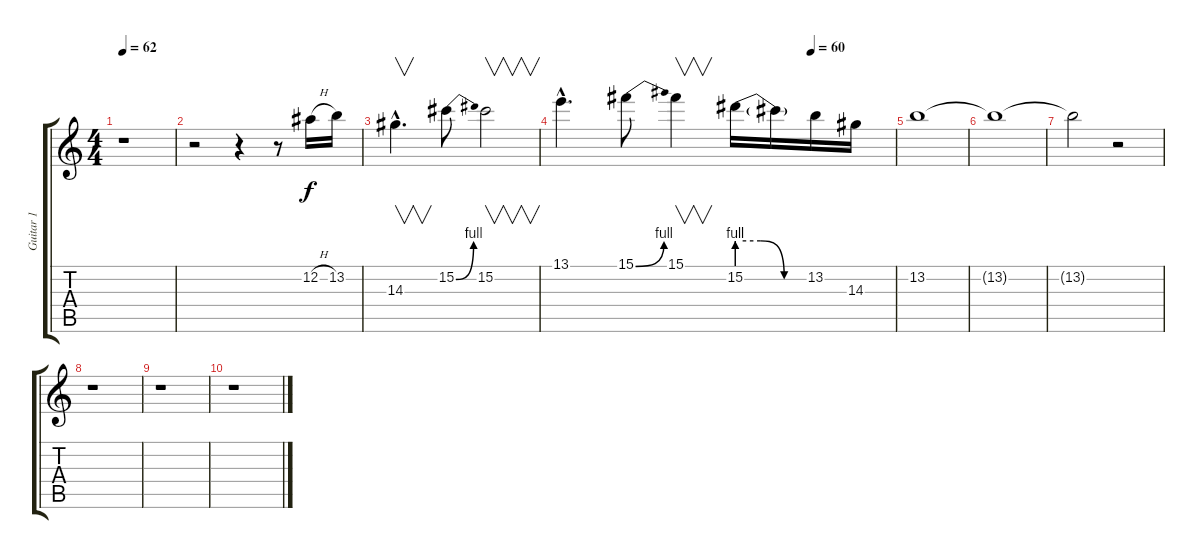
\track ("Guitar 1" "Guitar 1") {instrument distortionguitar}
\staff {score tabs}
\tuning (Eb4 Bb3 Gb3 Db3 Ab2 Eb2) {hide}
\ts (4 4)
\tempo 62
\clef g2
\ks c
r.1{dy f} |
r.2 r.4 r.8 12.2{h}.16 13.2.16 |
14.3{hac}.4{v d} 15.2{be (bend 0 0 60 4)}.8 15.2.2{v} |
\tempo (60 0.75)
13.1{hac}.4{d} 15.1{be (bend 0 0 60 4)}.8 15.1.4{v} 15.2{be (custom 0 4 20 4 40 0 60 0)}.16 15.2{t}.16 13.2.16 14.3.16 |
13.2.1 |
13.2{t}.1 |
13.2{t}.2 r.2 |
r.1 |
r.1 |
r.1
